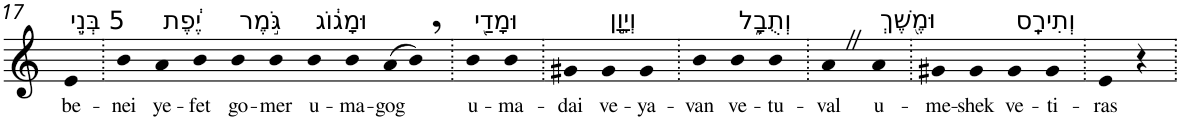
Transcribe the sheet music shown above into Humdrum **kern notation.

**kern	**text
*part1	*part1
*staff1	*staff1
*I"Piano	*
*I'Pno	*
!!LO:PB:g=z
*clefG2	*
*k[]	*
=17	=17
!LO:TX:a:t=5 בְּנֵ֣י	!
!	!LO:LY:b
4e	be-
=18.	=18.
!	!LO:LY:b
4b	-nei
!LO:TX:a:t=יֶ֔פֶת	!
!	!LO:LY:b
4a	ye-
!	!LO:LY:b
4b	-fet
!LO:TX:a:t=גֹּ֣מֶר	!
!	!LO:LY:b
4b	go-
!	!LO:LY:b
4b	-mer
!LO:TX:a:t=וּמָג֔וֹג	!
!	!LO:LY:b
4b	u-
!	!LO:LY:b
4b	-ma-
!	!LO:LY:b
(>8a	-gog
8b,)	.
=19.	=19.
!LO:TX:a:t=וּמָדַ֖י	!
!	!LO:LY:b
4b	u-
!	!LO:LY:b
4b	-ma-
=20.	=20.
!	!LO:LY:b
4g#X	-dai
!LO:TX:a:t=וְיָוָ֣ן	!
!	!LO:LY:b
4g#	ve-
!	!LO:LY:b
4g#	-ya-
=21.	=21.
!	!LO:LY:b
4b	-van
!LO:TX:a:t=וְתֻבָ֑ל	!
!	!LO:LY:b
4b	ve-
!	!LO:LY:b
4b	-tu-
=22.	=22.
!	!LO:LY:b
4aZ	-val
!LO:TX:a:t=וּמֶ֖שֶׁךְ	!
!	!LO:LY:b
4a	u-
=23.	=23.
!	!LO:LY:b
4g#X	-me-
!	!LO:LY:b
4g#	-shek
!LO:TX:a:t=וְתִירָֽס	!
!	!LO:LY:b
4g#	ve-
!	!LO:LY:b
4g#	-ti-
=24.	=24.
!	!LO:LY:b
4e	-ras
4r	.
=.	=.
*-	*-
